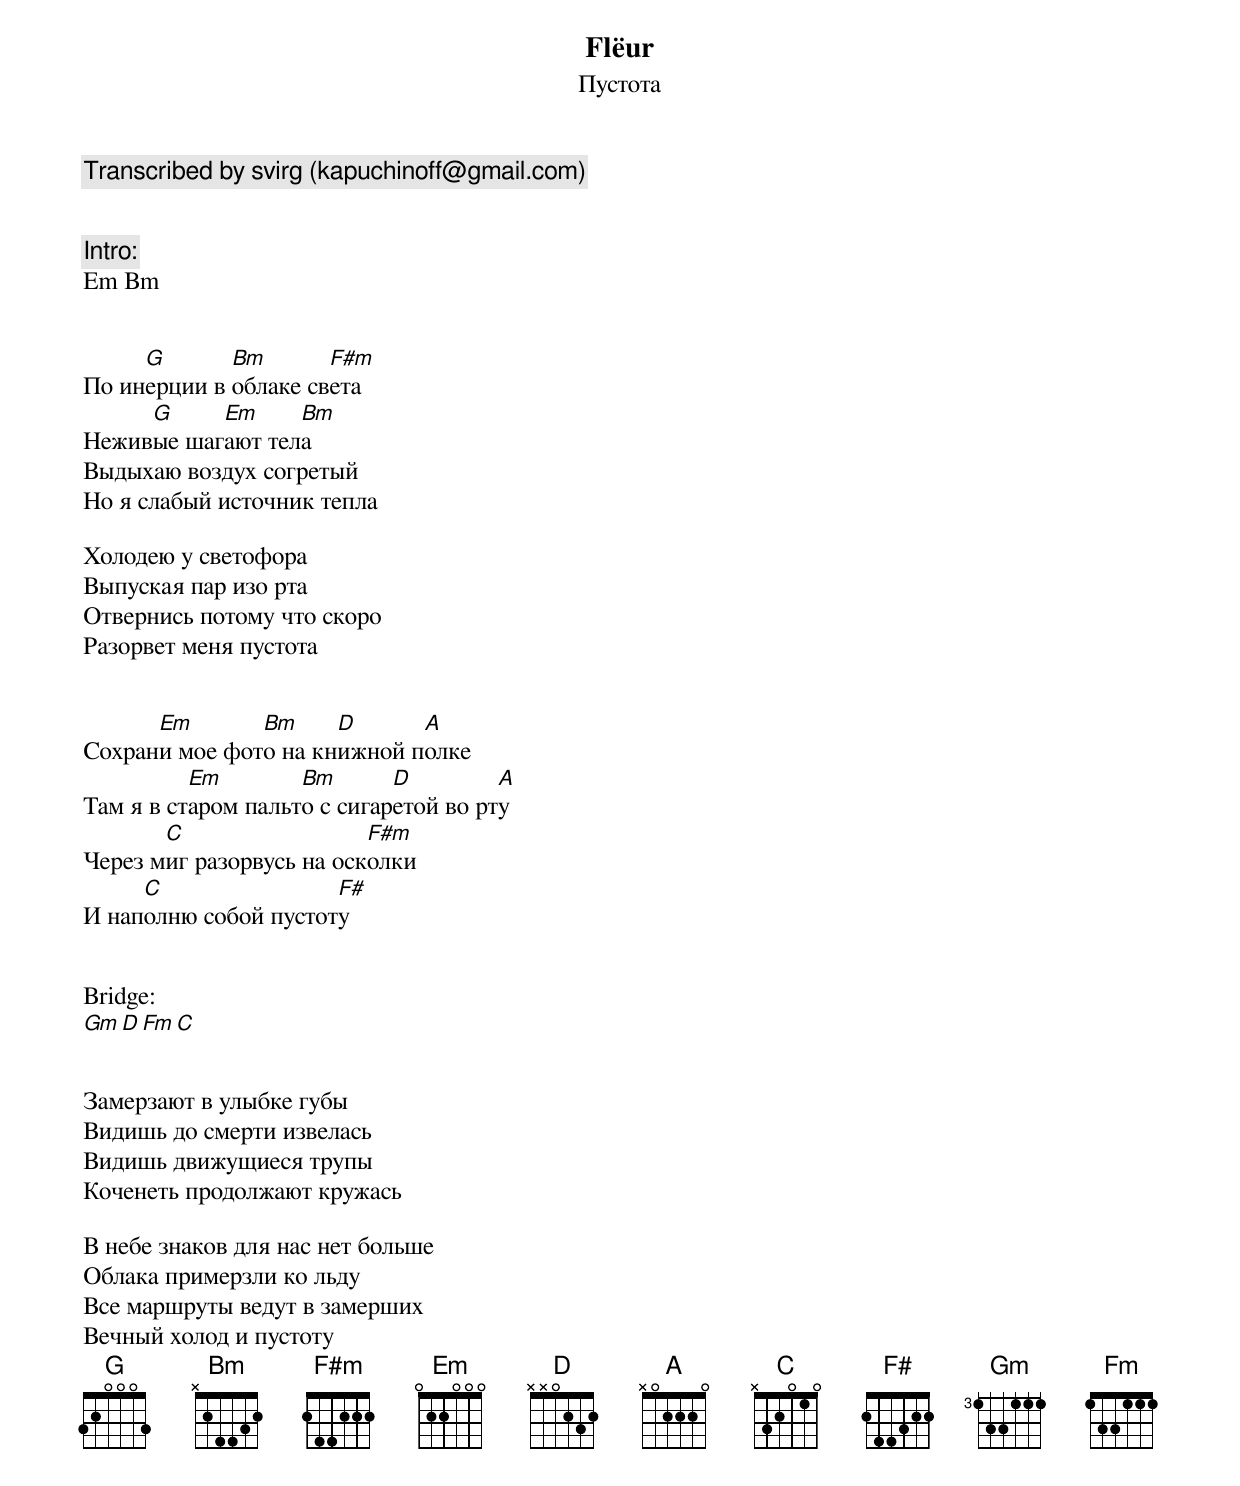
Flёur
Пустота


Transcribed by svirg (kapuchinoff@gmail.com)


Intro:
Em Bm


     G       Bm       F#m
По инерции в облаке света
     G     Em     Bm
Неживые шагают тела
Выдыхаю воздух согретый
Но я слабый источник тепла

Холодею у светофора
Выпуская пар изо рта
Отвернись потому что скоро
Разорвет меня пустота


      Em       Bm     D      A
Сохрани мое фото на книжной полке
          Em        Bm       D         A
Там я в старом пальто с сигаретой во рту
       C                  F#m
Через миг разорвусь на осколки
     C                F#
И наполню собой пустоту


Bridge:
Gm D Fm C


Замерзают в улыбке губы
Видишь до смерти извелась
Видишь движущиеся трупы
Коченеть продолжают кружась

В небе знаков для нас нет больше
Облака примерзли ко льду
Все маршруты ведут в замерших
Вечный холод и пустоту
